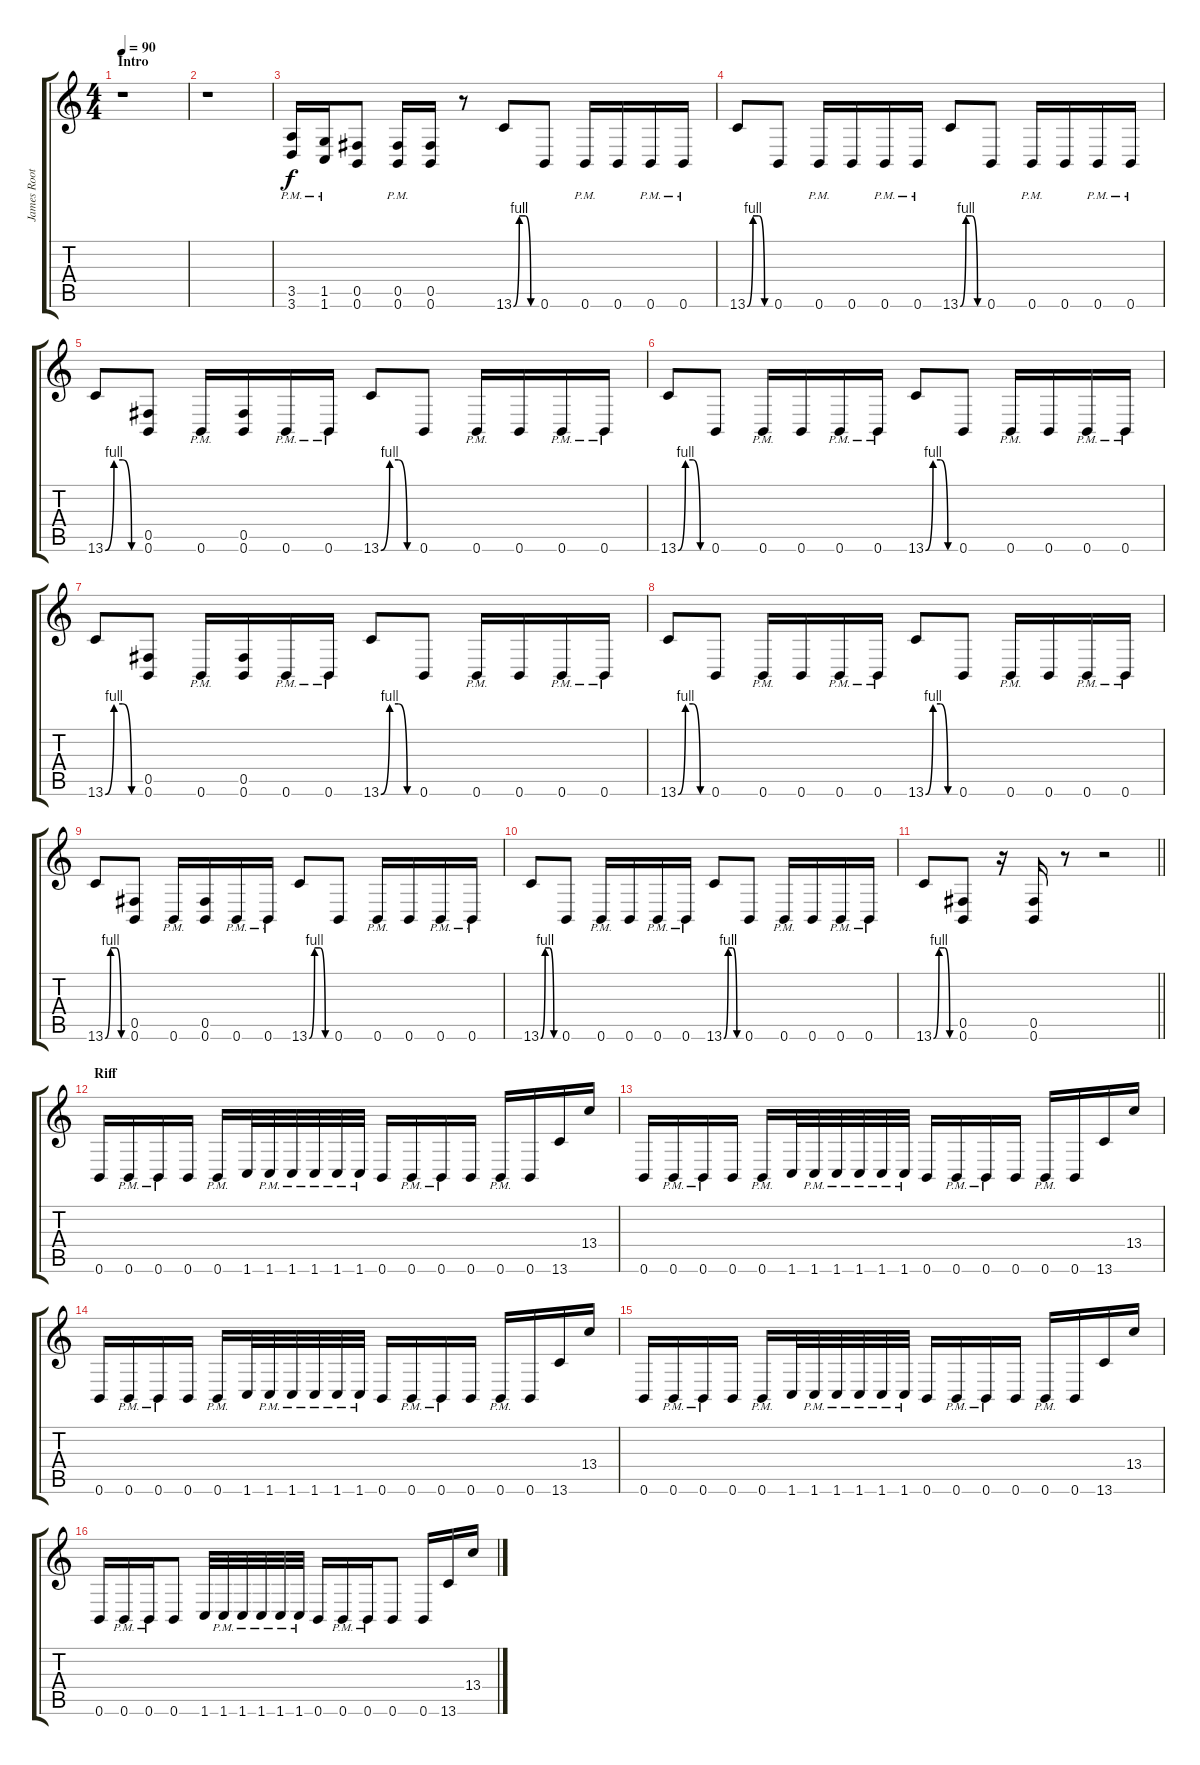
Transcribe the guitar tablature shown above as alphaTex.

\track ("James Root" "James Root") {instrument distortionguitar}
\staff {score tabs}
\tuning (Db4 Ab3 E3 B2 Gb2 B1) {hide}
\ts (4 4)
\section ("" "Intro ")
\tempo 90
\clef g2
\ks c
r.1{dy f instrument distortionguitar} |
r.1 |
(3.5{pm} 3.6{pm}).16 (1.5{pm} 1.6{pm}).16 (0.5 0.6).8 (0.5{pm} 0.6{pm}).16 (0.5 0.6).16 r.8 13.6{be (custom 0 0 15 4 30 4 45 0 60 0)}.8 0.6.8 0.6{pm}.16 0.6.16 0.6{pm}.16 0.6{pm}.16 |
13.6{be (custom 0 0 15 4 30 4 45 0 60 0)}.8 0.6.8 0.6{pm}.16 0.6.16 0.6{pm}.16 0.6{pm}.16 13.6{be (custom 0 0 15 4 30 4 45 0 60 0)}.8 0.6.8 0.6{pm}.16 0.6.16 0.6{pm}.16 0.6{pm}.16 |
13.6{be (custom 0 0 15 4 30 4 45 0 60 0)}.8 (0.5 0.6).8 0.6{pm}.16 (0.5 0.6).16 0.6{pm}.16 0.6{pm}.16 13.6{be (custom 0 0 15 4 30 4 45 0 60 0)}.8 0.6.8 0.6{pm}.16 0.6.16 0.6{pm}.16 0.6{pm}.16 |
13.6{be (custom 0 0 15 4 30 4 45 0 60 0)}.8 0.6.8 0.6{pm}.16 0.6.16 0.6{pm}.16 0.6{pm}.16 13.6{be (custom 0 0 15 4 30 4 45 0 60 0)}.8 0.6.8 0.6{pm}.16 0.6.16 0.6{pm}.16 0.6{pm}.16 |
13.6{be (custom 0 0 15 4 30 4 45 0 60 0)}.8 (0.5 0.6).8 0.6{pm}.16 (0.5 0.6).16 0.6{pm}.16 0.6{pm}.16 13.6{be (custom 0 0 15 4 30 4 45 0 60 0)}.8 0.6.8 0.6{pm}.16 0.6.16 0.6{pm}.16 0.6{pm}.16 |
13.6{be (custom 0 0 15 4 30 4 45 0 60 0)}.8 0.6.8 0.6{pm}.16 0.6.16 0.6{pm}.16 0.6{pm}.16 13.6{be (custom 0 0 15 4 30 4 45 0 60 0)}.8 0.6.8 0.6{pm}.16 0.6.16 0.6{pm}.16 0.6{pm}.16 |
13.6{be (custom 0 0 15 4 30 4 45 0 60 0)}.8 (0.5 0.6).8 0.6{pm}.16 (0.5 0.6).16 0.6{pm}.16 0.6{pm}.16 13.6{be (custom 0 0 15 4 30 4 45 0 60 0)}.8 0.6.8 0.6{pm}.16 0.6.16 0.6{pm}.16 0.6{pm}.16 |
13.6{be (custom 0 0 15 4 30 4 45 0 60 0)}.8 0.6.8 0.6{pm}.16 0.6.16 0.6{pm}.16 0.6{pm}.16 13.6{be (custom 0 0 15 4 30 4 45 0 60 0)}.8 0.6.8 0.6{pm}.16 0.6.16 0.6{pm}.16 0.6{pm}.16 |
\barLineRight lightlight
13.6{be (custom 0 0 15 4 30 4 45 0 60 0)}.8 (0.5 0.6).8 r.16 (0.5 0.6).16 r.8 r.2 |
\section ("" "Riff")
0.6.16 0.6{pm}.16 0.6{pm}.16 0.6.16 0.6{pm}.16 1.6.32 1.6{pm}.32 1.6{pm}.32 1.6{pm}.32 1.6{pm}.32 1.6{pm}.32 0.6.16 0.6{pm}.16 0.6{pm}.16 0.6.16 0.6{pm}.16 0.6.16 13.6.16 13.4.16 |
0.6.16 0.6{pm}.16 0.6{pm}.16 0.6.16 0.6{pm}.16 1.6.32 1.6{pm}.32 1.6{pm}.32 1.6{pm}.32 1.6{pm}.32 1.6{pm}.32 0.6.16 0.6{pm}.16 0.6{pm}.16 0.6.16 0.6{pm}.16 0.6.16 13.6.16 13.4.16 |
0.6.16 0.6{pm}.16 0.6{pm}.16 0.6.16 0.6{pm}.16 1.6.32 1.6{pm}.32 1.6{pm}.32 1.6{pm}.32 1.6{pm}.32 1.6{pm}.32 0.6.16 0.6{pm}.16 0.6{pm}.16 0.6.16 0.6{pm}.16 0.6.16 13.6.16 13.4.16 |
0.6.16 0.6{pm}.16 0.6{pm}.16 0.6.16 0.6{pm}.16 1.6.32 1.6{pm}.32 1.6{pm}.32 1.6{pm}.32 1.6{pm}.32 1.6{pm}.32 0.6.16 0.6{pm}.16 0.6{pm}.16 0.6.16 0.6{pm}.16 0.6.16 13.6.16 13.4.16 |
0.6.16 0.6{pm}.16 0.6{pm}.16 0.6.8 1.6.32 1.6{pm}.32 1.6{pm}.32 1.6{pm}.32 1.6{pm}.32 1.6{pm}.32 0.6.16 0.6{pm}.16 0.6{pm}.16 0.6.8 0.6.16 13.6.16 13.4.16
